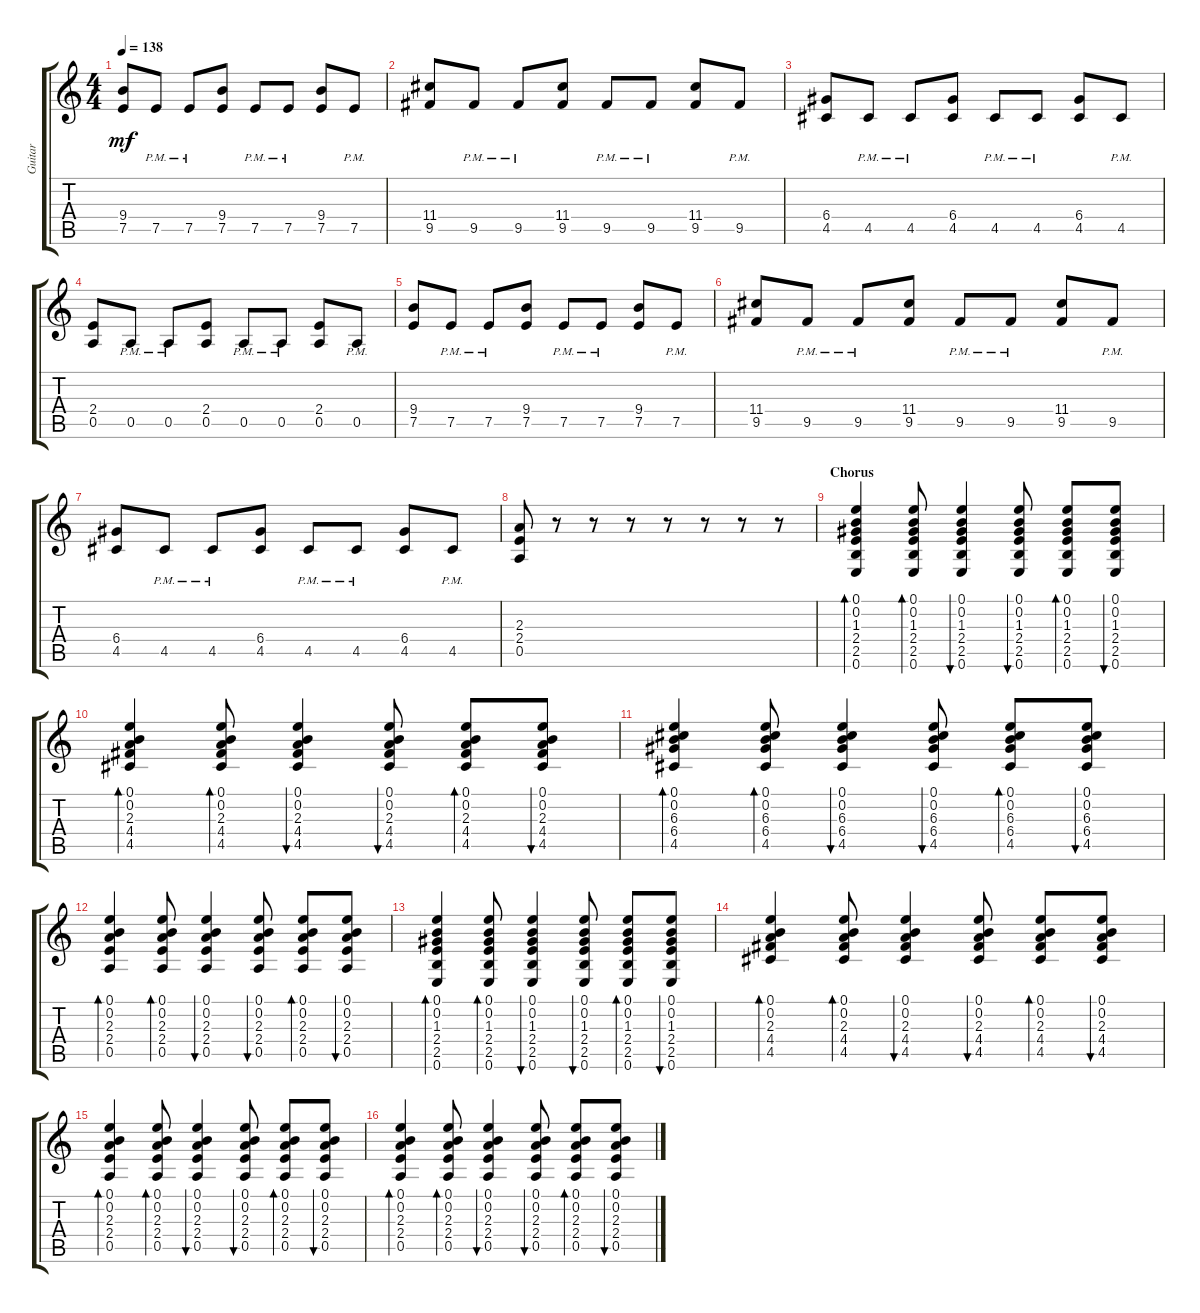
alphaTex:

\track ("Guitar" "Guitar") {instrument acousticguitarsteel}
\staff {score tabs}
\tuning (E4 B3 G3 D3 A2 E2) {hide}
\ts (4 4)
\tempo 138
\clef g2
\ks c
(9.4 7.5).8{dy mf} 7.5{pm}.8 7.5{pm}.8 (9.4 7.5).8 7.5{pm}.8 7.5{pm}.8 (9.4 7.5).8 7.5{pm}.8 |
(11.4 9.5).8 9.5{pm}.8 9.5{pm}.8 (11.4 9.5).8 9.5{pm}.8 9.5{pm}.8 (11.4 9.5).8 9.5{pm}.8 |
(6.4 4.5).8 4.5{pm}.8 4.5{pm}.8 (6.4 4.5).8 4.5{pm}.8 4.5{pm}.8 (6.4 4.5).8 4.5{pm}.8 |
(2.4 0.5).8 0.5{pm}.8 0.5{pm}.8 (2.4 0.5).8 0.5{pm}.8 0.5{pm}.8 (2.4 0.5).8 0.5{pm}.8 |
(9.4 7.5).8 7.5{pm}.8 7.5{pm}.8 (9.4 7.5).8 7.5{pm}.8 7.5{pm}.8 (9.4 7.5).8 7.5{pm}.8 |
(11.4 9.5).8 9.5{pm}.8 9.5{pm}.8 (11.4 9.5).8 9.5{pm}.8 9.5{pm}.8 (11.4 9.5).8 9.5{pm}.8 |
(6.4 4.5).8 4.5{pm}.8 4.5{pm}.8 (6.4 4.5).8 4.5{pm}.8 4.5{pm}.8 (6.4 4.5).8 4.5{pm}.8 |
(2.3 2.4 0.5).8 r.8 r.8 r.8 r.8 r.8 r.8 r.8 |
\section ("" "Chorus")
(0.1 0.2 1.3 2.4 2.5 0.6).4{bd 30} (0.1 0.2 1.3 2.4 2.5 0.6).8{bd 30} (0.1 0.2 1.3 2.4 2.5 0.6).4{bu 30} (0.1 0.2 1.3 2.4 2.5 0.6).8{bu 30} (0.1 0.2 1.3 2.4 2.5 0.6).8{bd 30} (0.1 0.2 1.3 2.4 2.5 0.6).8{bu 30} |
(0.1 0.2 2.3 4.4 4.5).4{bd 30} (0.1 0.2 2.3 4.4 4.5).8{bd 30} (0.1 0.2 2.3 4.4 4.5).4{bu 30} (0.1 0.2 2.3 4.4 4.5).8{bu 30} (0.1 0.2 2.3 4.4 4.5).8{bd 30} (0.1 0.2 2.3 4.4 4.5).8{bu 30} |
(0.1 0.2 6.3 6.4 4.5).4{bd 30} (0.1 0.2 6.3 6.4 4.5).8{bd 30} (0.1 0.2 6.3 6.4 4.5).4{bu 30} (0.1 0.2 6.3 6.4 4.5).8{bu 30} (0.1 0.2 6.3 6.4 4.5).8{bd 30} (0.1 0.2 6.3 6.4 4.5).8{bu 30} |
(0.1 0.2 2.3 2.4 0.5).4{bd 30} (0.1 0.2 2.3 2.4 0.5).8{bd 30} (0.1 0.2 2.3 2.4 0.5).4{bu 30} (0.1 0.2 2.3 2.4 0.5).8{bu 30} (0.1 0.2 2.3 2.4 0.5).8{bd 30} (0.1 0.2 2.3 2.4 0.5).8{bu 30} |
(0.1 0.2 1.3 2.4 2.5 0.6).4{bd 30} (0.1 0.2 1.3 2.4 2.5 0.6).8{bd 30} (0.1 0.2 1.3 2.4 2.5 0.6).4{bu 30} (0.1 0.2 1.3 2.4 2.5 0.6).8{bu 30} (0.1 0.2 1.3 2.4 2.5 0.6).8{bd 30} (0.1 0.2 1.3 2.4 2.5 0.6).8{bu 30} |
(0.1 0.2 2.3 4.4 4.5).4{bd 30} (0.1 0.2 2.3 4.4 4.5).8{bd 30} (0.1 0.2 2.3 4.4 4.5).4{bu 30} (0.1 0.2 2.3 4.4 4.5).8{bu 30} (0.1 0.2 2.3 4.4 4.5).8{bd 30} (0.1 0.2 2.3 4.4 4.5).8{bu 30} |
(0.1 0.2 2.3 2.4 0.5).4{bd 30} (0.1 0.2 2.3 2.4 0.5).8{bd 30} (0.1 0.2 2.3 2.4 0.5).4{bu 30} (0.1 0.2 2.3 2.4 0.5).8{bu 30} (0.1 0.2 2.3 2.4 0.5).8{bd 30} (0.1 0.2 2.3 2.4 0.5).8{bu 30} |
(0.1 0.2 2.3 2.4 0.5).4{bd 30} (0.1 0.2 2.3 2.4 0.5).8{bd 30} (0.1 0.2 2.3 2.4 0.5).4{bu 30} (0.1 0.2 2.3 2.4 0.5).8{bu 30} (0.1 0.2 2.3 2.4 0.5).8{bd 30} (0.1 0.2 2.3 2.4 0.5).8{bu 30}
